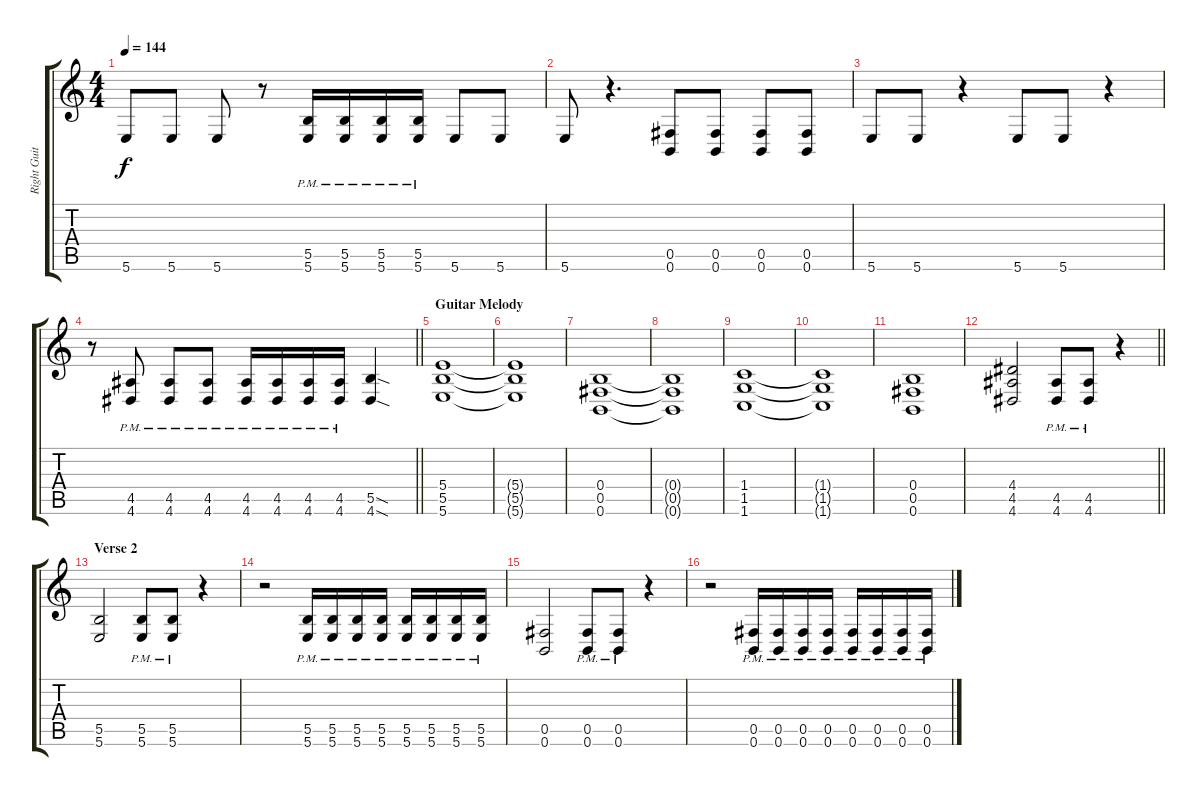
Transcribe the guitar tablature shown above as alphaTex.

\track ("Right Guitar" "Right Guit") {instrument distortionguitar}
\staff {score tabs}
\tuning (Db4 Ab3 E3 B2 Gb2 B1) {hide}
\ts (4 4)
\tempo 144
\clef g2
\ks c
5.6.8{dy f} 5.6.8 5.6.8 r.8 (5.5{pm} 5.6{pm}).16 (5.5{pm} 5.6{pm}).16 (5.5{pm} 5.6{pm}).16 (5.5{pm} 5.6{pm}).16 5.6.8 5.6.8 |
5.6.8 r.4{d} (0.5 0.6).8 (0.5 0.6).8 (0.5 0.6).8 (0.5 0.6).8 |
5.6.8 5.6.8 r.4 5.6.8 5.6.8 r.4 |
\barLineRight lightlight
r.8 (4.5{pm} 4.6{pm}).8 (4.5{pm} 4.6{pm}).8 (4.5{pm} 4.6{pm}).8 (4.5{pm} 4.6{pm}).16 (4.5{pm} 4.6{pm}).16 (4.5{pm} 4.6{pm}).16 (4.5{pm} 4.6{pm}).16 (5.5{sod} 4.6{sod}).4 |
\section ("" "Guitar Melody")
(5.4 5.5 5.6).1 |
(5.4{t} 5.5{t} 5.6{t}).1 |
(0.4 0.5 0.6).1 |
(0.4{t} 0.5{t} 0.6{t}).1 |
(1.4 1.5 1.6).1 |
(1.4{t} 1.5{t} 1.6{t}).1 |
(0.4 0.5 0.6).1 |
\barLineRight lightlight
(4.4 4.5 4.6).2 (4.5{pm} 4.6{pm}).8 (4.5{pm} 4.6{pm}).8 r.4 |
\section ("" "Verse 2")
(5.5 5.6).2 (5.5{pm} 5.6{pm}).8 (5.5{pm} 5.6{pm}).8 r.4 |
r.2 (5.5{pm} 5.6{pm}).16 (5.5{pm} 5.6{pm}).16 (5.5{pm} 5.6{pm}).16 (5.5{pm} 5.6{pm}).16 (5.5{pm} 5.6{pm}).16 (5.5{pm} 5.6{pm}).16 (5.5{pm} 5.6{pm}).16 (5.5{pm} 5.6{pm}).16 |
(0.5 0.6).2 (0.5{pm} 0.6{pm}).8 (0.5{pm} 0.6{pm}).8 r.4 |
r.2 (0.5{pm} 0.6{pm}).16 (0.5{pm} 0.6{pm}).16 (0.5{pm} 0.6{pm}).16 (0.5{pm} 0.6{pm}).16 (0.5{pm} 0.6{pm}).16 (0.5{pm} 0.6{pm}).16 (0.5{pm} 0.6{pm}).16 (0.5{pm} 0.6{pm}).16
